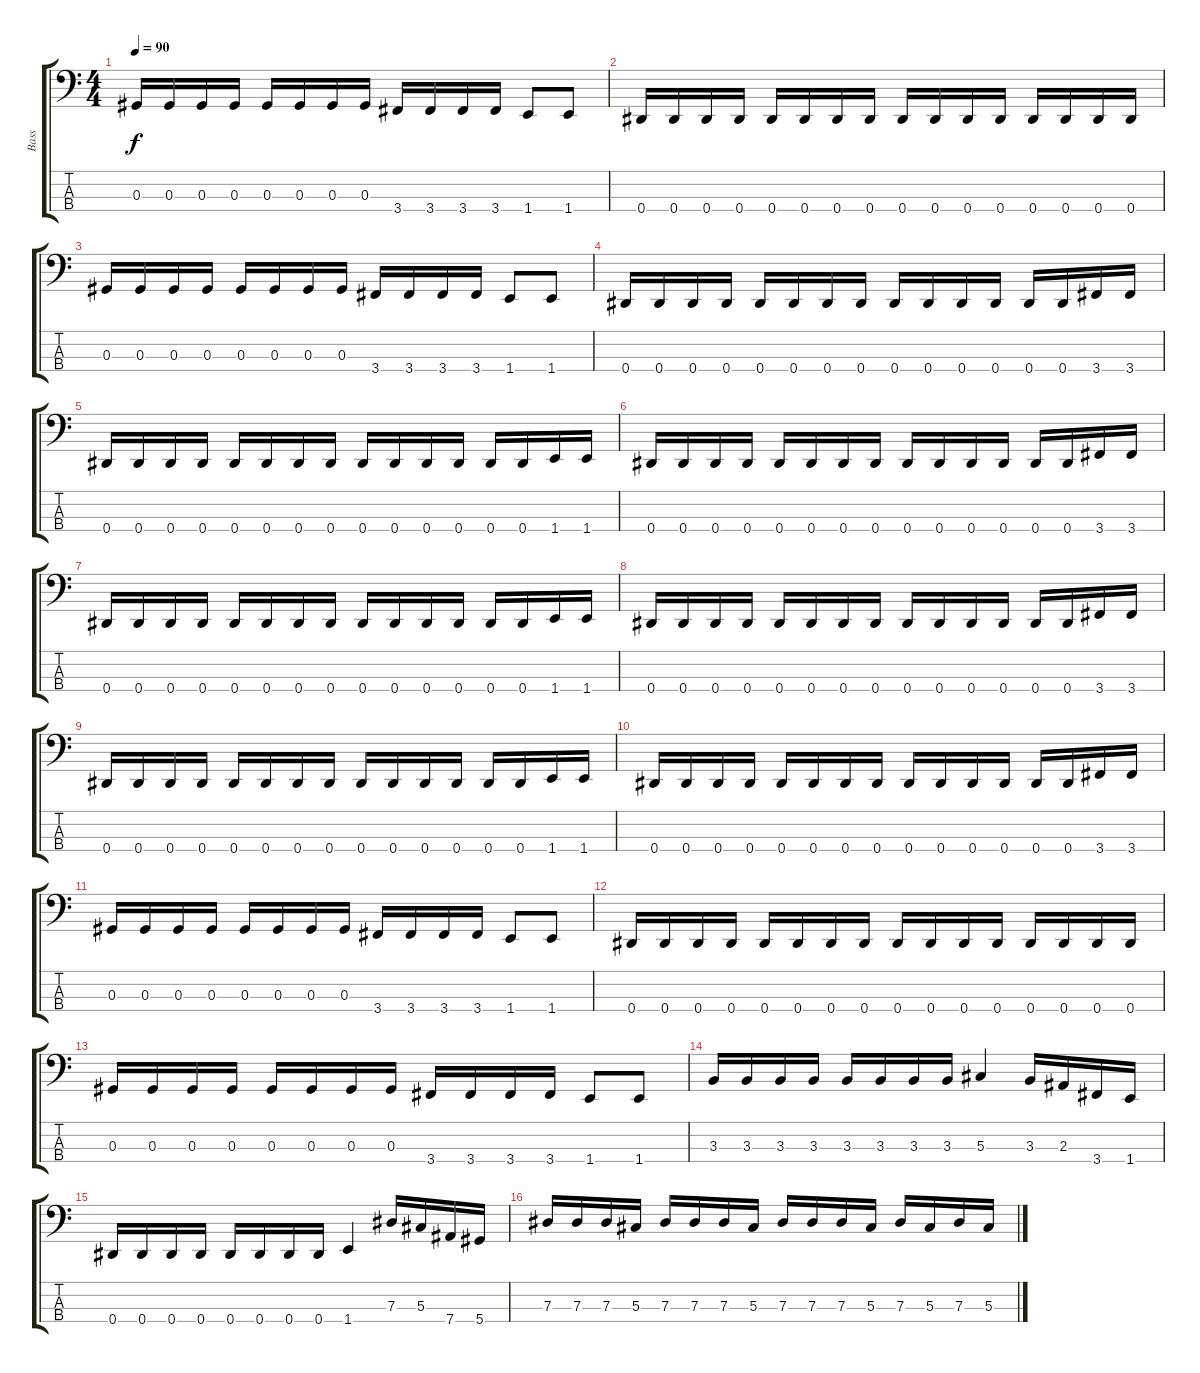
\track ("Bass" "Bass") {instrument electricbassfinger}
\staff {score tabs}
\tuning (Gb2 Db2 Ab1 Eb1) {hide}
\ts (4 4)
\tempo 90
\clef f4
\ks c
0.3.16{dy f} 0.3.16 0.3.16 0.3.16 0.3.16 0.3.16 0.3.16 0.3.16 3.4.16 3.4.16 3.4.16 3.4.16 1.4.8 1.4.8 |
0.4.16 0.4.16 0.4.16 0.4.16 0.4.16 0.4.16 0.4.16 0.4.16 0.4.16 0.4.16 0.4.16 0.4.16 0.4.16 0.4.16 0.4.16 0.4.16 |
0.3.16 0.3.16 0.3.16 0.3.16 0.3.16 0.3.16 0.3.16 0.3.16 3.4.16 3.4.16 3.4.16 3.4.16 1.4.8 1.4.8 |
0.4.16 0.4.16 0.4.16 0.4.16 0.4.16 0.4.16 0.4.16 0.4.16 0.4.16 0.4.16 0.4.16 0.4.16 0.4.16 0.4.16 3.4.16 3.4.16 |
0.4.16 0.4.16 0.4.16 0.4.16 0.4.16 0.4.16 0.4.16 0.4.16 0.4.16 0.4.16 0.4.16 0.4.16 0.4.16 0.4.16 1.4.16 1.4.16 |
0.4.16 0.4.16 0.4.16 0.4.16 0.4.16 0.4.16 0.4.16 0.4.16 0.4.16 0.4.16 0.4.16 0.4.16 0.4.16 0.4.16 3.4.16 3.4.16 |
0.4.16 0.4.16 0.4.16 0.4.16 0.4.16 0.4.16 0.4.16 0.4.16 0.4.16 0.4.16 0.4.16 0.4.16 0.4.16 0.4.16 1.4.16 1.4.16 |
0.4.16 0.4.16 0.4.16 0.4.16 0.4.16 0.4.16 0.4.16 0.4.16 0.4.16 0.4.16 0.4.16 0.4.16 0.4.16 0.4.16 3.4.16 3.4.16 |
0.4.16 0.4.16 0.4.16 0.4.16 0.4.16 0.4.16 0.4.16 0.4.16 0.4.16 0.4.16 0.4.16 0.4.16 0.4.16 0.4.16 1.4.16 1.4.16 |
0.4.16 0.4.16 0.4.16 0.4.16 0.4.16 0.4.16 0.4.16 0.4.16 0.4.16 0.4.16 0.4.16 0.4.16 0.4.16 0.4.16 3.4.16 3.4.16 |
0.3.16 0.3.16 0.3.16 0.3.16 0.3.16 0.3.16 0.3.16 0.3.16 3.4.16 3.4.16 3.4.16 3.4.16 1.4.8 1.4.8 |
0.4.16 0.4.16 0.4.16 0.4.16 0.4.16 0.4.16 0.4.16 0.4.16 0.4.16 0.4.16 0.4.16 0.4.16 0.4.16 0.4.16 0.4.16 0.4.16 |
0.3.16 0.3.16 0.3.16 0.3.16 0.3.16 0.3.16 0.3.16 0.3.16 3.4.16 3.4.16 3.4.16 3.4.16 1.4.8 1.4.8 |
3.3.16 3.3.16 3.3.16 3.3.16 3.3.16 3.3.16 3.3.16 3.3.16 5.3.4 3.3.16 2.3.16 3.4.16 1.4.16 |
0.4.16 0.4.16 0.4.16 0.4.16 0.4.16 0.4.16 0.4.16 0.4.16 1.4.4 7.3.16 5.3.16 7.4.16 5.4.16 |
7.3.16 7.3.16 7.3.16 5.3.16 7.3.16 7.3.16 7.3.16 5.3.16 7.3.16 7.3.16 7.3.16 5.3.16 7.3.16 5.3.16 7.3.16 5.3.16
